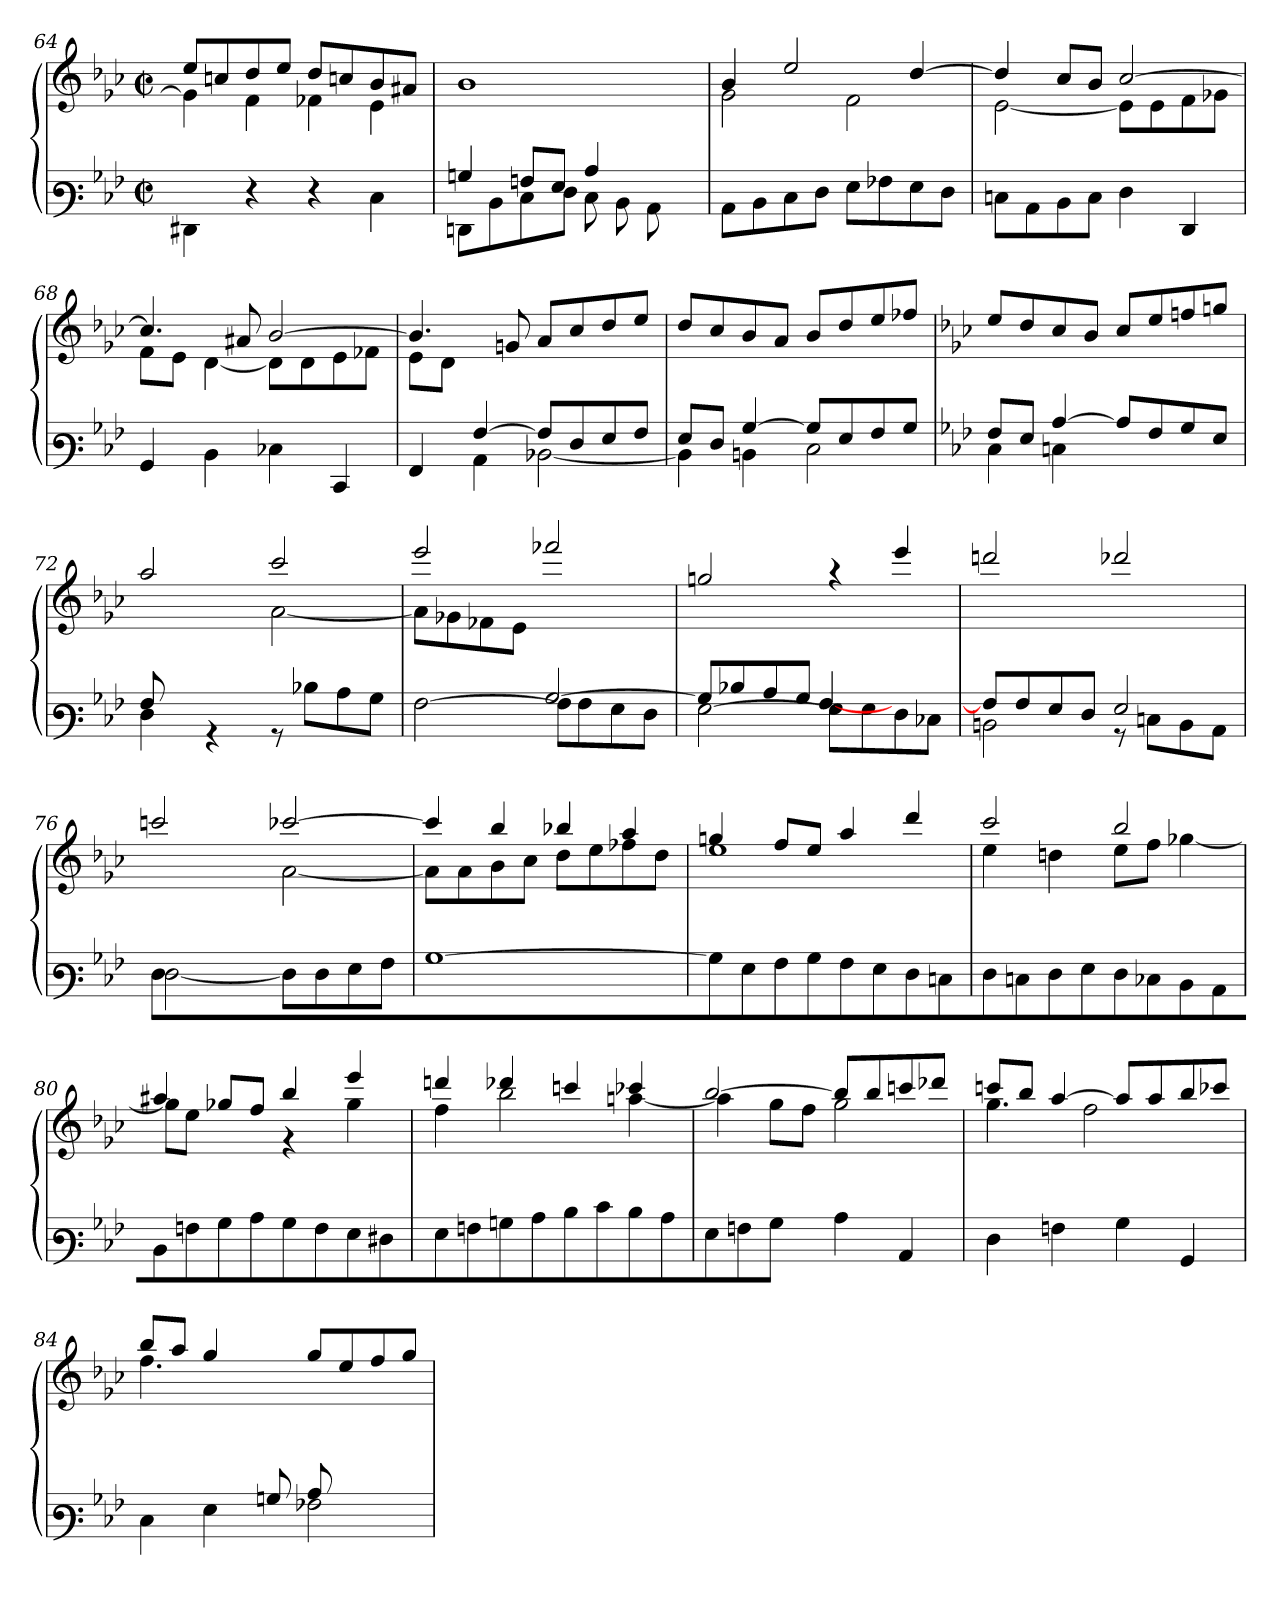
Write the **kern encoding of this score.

**kern	**kern
*part1	*part1
*staff2	*staff1
*clefF3	*clefG3
*k[b-e-a-]	*k[b-e-a-]
*M2/2	*M2/2
*met(c|)	*met(c|)
=64	=64
*	*^
4FF#X\	8cc/L	4e-\]
.	8an/	.
4rE	8b-/	4d\
.	8cc/J	.
4rE	8b-/L	4d-X\
.	8an/	.
4E-\	8g/	4c\
.	8f#X/J	.
*	*v	*v
=65	=65
*^	*
4Bn/	8FFn\L	1g
.	8D\	.
8An/L	8E-\	.
8G/J	8F\J	.
4c/	8E-\L	.
.	8D\	.
8ryy	8C\	.
8ryy	8ryy	.
*v	*v	*
!!LO:LB:g=z
=66	=66
*	*^
8C\L	4g/	2e-\
8D\	.	.
8E-\	2cc/	.
8F\J	.	.
8G\L	.	2d\
8A-X\	.	.
8G\	[>4b-/	.
8F\J	.	.
=67	=67	=67
8En\L	4b-/]	[<2c\
8C\	.	.
8D\	8a-/L	.
8E\J	8g/J	.
4F\	[>2a-/	8c\L]
.	.	8c\
4FF/	.	8d\
.	.	8e-X\J
=68	=68	=68
4BB-/	4.a-/]	8d\L
.	.	8c\J
4D\	.	[<4B-\
.	8f#X/	.
4E-X\	[>2g/	8B-\L]
.	.	8B-\
4EE-/	.	8c\
.	.	8d-X\J
=69	=69	=69
*^	*	*
4AA-/	4ryy	4.g/]	8c\L
.	.	.	8B-\J
[>4A-/	4C\	.	2.ryy
.	.	8en/	.
8A-/L]	[<2D-X\	8f/L	.
8F/	.	8a-/	.
8G/	.	8b-/	.
8A-/J	.	8cc/J	.
*	*	*v	*v
=70	=70	=70
8G/L	4D-\]	8b-/L
8F/J	.	8a-/
[>4B-/	4Dn\	8g/
.	.	8f/J
8B-/L]	2E-\	8g/L
8G/	.	8b-/
8A-/	.	8cc/
8B-/J	.	8dd-X/J
!!LO:PB:g=z
=71	=71	=71
*k[b-e-a-]	*	*k[b-e-a-]
8A-/L	4E-\	8cc/L
8G/J	.	8b-/
[>4c/	4En\	8a-/
.	.	8g/J
8c/L]	2ryy	8a-/L
8A-/	.	8cc/
8B-/	.	8ddn/
8G/J	.	8een/J
=72	=72	=72
*	*	*^
8A-/L	4F\	2ff/	8ryy
2..ryy	.	.	8c\
.	4rBB	.	8d\
.	.	.	8en\J
.	8rBB	2aa-/	[<2f\
.	8d-X\L	.	.
.	8c\	.	.
.	8B-\J	.	.
=73	=73	=73	=73
2ryy	[<2A-\	2ccc/	8f\L]
.	.	.	8e-X\
.	.	.	8d-X\
.	.	.	8c\J
[>2B-/	8A-\L]	2ddd-X/	2ryy
.	8A-\	.	.
.	8G\	.	.
.	8F\J	.	.
*	*	*v	*v
=74	=74	=74
[<2G\	8B-/L]	2een/
.	8d-X/	.
.	8c/	.
.	8B-/J	.
8G\L]	[>4A-/	4rff
8G\	.	.
8F\	4ryy	4ccc/
8E-X\J	.	.
=75	=75	=75
2Dn\	8A-/L]	2bbn/
.	8A-/	.
.	8G/	.
.	8F/J	.
8rBB	2G/	2bb-X/
8En\L	.	.
8D\	.	.
8C\J	.	.
!!LO:LB:g=z
=76	=76	=76
*	*	*^
8F/L	[<2F\	2aan/	8ryy
2..ryy	.	.	8c\
.	.	.	8d\
.	.	.	8en\J
.	8F\L]	[>2aa-X/	[<2f\
.	8F\	.	.
.	8G\	.	.
.	8A-\J	.	.
*v	*v	*	*
=77	=77	=77
[>1B-	4aa-/]	8f\L]
.	.	8f\
.	4gg/	8g\
.	.	8a-\J
.	4gg-X/	8b-\L
.	.	8cc\
.	4ff/	8dd-X\
.	.	8b-\J
=78	=78	=78
8B-\L]	4een/	1cc
8G\	.	.
8A-\	(8dd/L	.
8B-\J	8cc/J	.
8A-\L	4ff/	.
8G\	.	.
8F\	4bb-/	.
8En\J	.	.
=79	=79	=79
8F\L	2aa-/	4cc\
8En\	.	.
8F\	.	4bn\
8G\J	.	.
8F\L	2gg/	8cc\L
8E-X\	.	8dd\J
8D\	.	[<4ee-X\
8C\J	.	.
=80	=80	=80
8D\L	4ff#X/	8ee-\L]
8An\	.	8cc\J
8B-\	8ee-X/L	4ryy
8c\J	8dd/J	.
8B-\L	4gg/	4r
8A\	.	.
8G\	4ccc/	4ee-\
8F#X\J	.	.
!!LO:LB:g=z	!!
=81	=81	=81
8G\L	4bbn/	4dd\
8An\	.	.
8B\	4bb-X/	2gg\
8c\J	.	.
8d\L	4aan/	.
8e-\	.	.
8d\	4aa-X/	[<4ffn\
8c\J	.	.
=82	=82	=82
8G\	[>2gg/	4ff\]
8An\	.	.
8B-\J	.	8ee-\L
8ryy	.	8dd\J
4c\	8gg/L]	2ee-\
.	8gg/	.
4C/	8aan/	.
.	8bb-X/J	.
=83	=83	=83
4F\	8aan/L	4.ee-\
.	8gg/J	.
4An\	[>4ff/	.
.	.	2dd\
4B-\	8ff/L]	.
.	8ff/	.
4BB-/	8gg/	.
.	8aa-X/J	8ryy
=84	=84	=84
*^	*	*^
4E-\	8ryy	8gg/L	4.dd\	2.ryy
*v	*v	*	*	*
.	8ff/J	.	.
4G\	4ee-/	.	.
.	.	2.ryy	.
8Bn/	8ryy	.	.
*^	*	*	*
8c/L	2A-X\	8ee-/L	.	.
4.ryy	.	8cc/	.	8e-\
.	.	8dd/	.	8f\
.	.	8ee-/J	.	8g\J
*v	*v	*	*	*
*	*v	*v	*v
=	=
*-	*-
